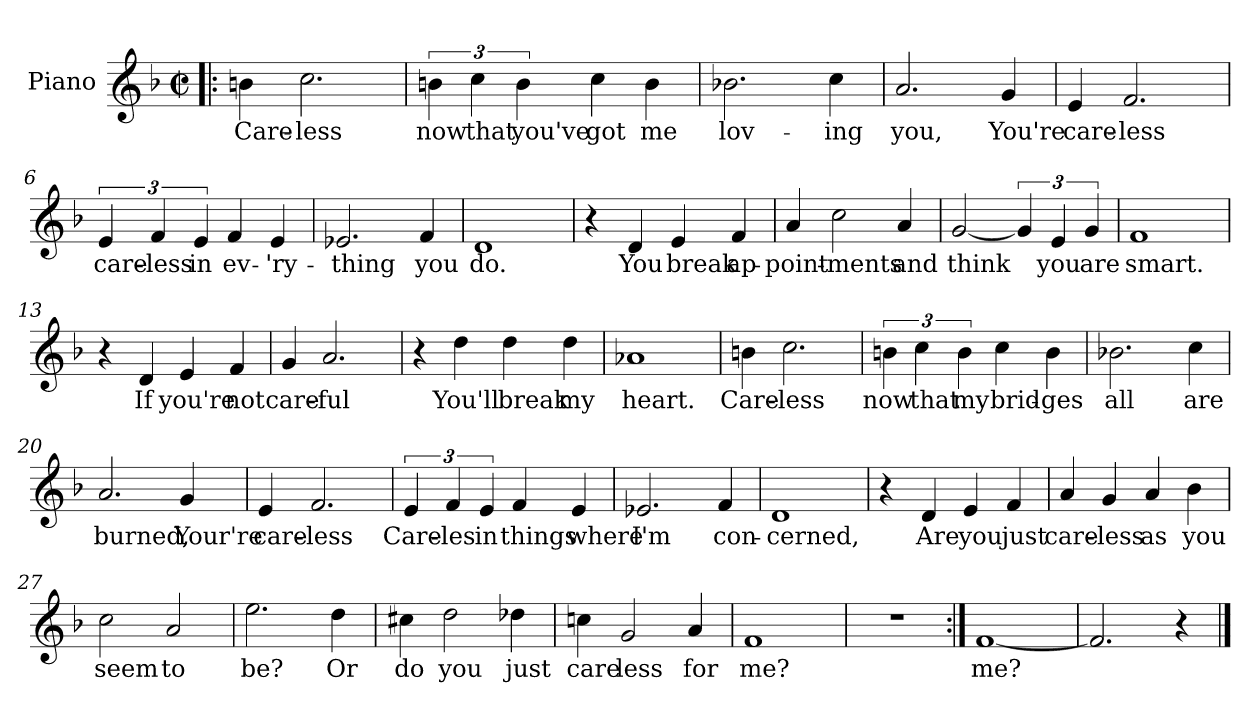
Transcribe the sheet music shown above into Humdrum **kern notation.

**kern	**text
*part1	*part1
*staff1	*staff1
*I"Piano	*
*I'Pno.	*
*clefG2	*
*k[b-]	*
*F:	*
*M2/2	*
*met(c|)	*
=1!|:	=1!|:
4bn\	Care-
2.cc\	-less
=2	=2
6bn\	now
6cc\	that
6b\	you've
4cc\	got
4b\	me
=3	=3
2.b-X\	lov-
4cc\	-ing
=4	=4
2.a/	you,
4g/	You're
=5	=5
4e/	care-
2.f/	-less
!!LO:LB:g=z
=6	=6
6e/	care-
6f/	-less
6e/	in
4f/	ev-
4e/	-'ry-
=7	=7
2.e-X/	-thing
4f/	you
=8	=8
1d	do.
=9	=9
4r	.
4d/	You
4e/	break
4f/	ap-
=10	=10
4a/	-point-
2cc\	-ments
4a/	and
!!LO:LB:g=z
=11	=11
[2g/	think
6g/]	.
6e/	you
6g/	are
=12	=12
1f	smart.
=13	=13
4r	.
4d/	If
4e/	you're
4f/	not
=14	=14
4g/	care-
2.a/	-ful
=15	=15
4r	.
4dd\	You'll
4dd\	break
4dd\	my
!!LO:LB:g=z
=16	=16
1a-X	heart.
=17	=17
4bn\	Care-
2.cc\	-less
=18	=18
6bn\	now
6cc\	that
6b\	my
4cc\	brid-
4b\	-ges
=19	=19
2.b-X\	all
4cc\	are
=20	=20
2.a/	burned,
4g/	Your're
!!LO:LB:g=z
=21	=21
4e/	care-
2.f/	-less
=22	=22
6e/	Care-
6f/	-les
6e/	in
4f/	things
4e/	where
=23	=23
2.e-X/	I'm
4f/	con-
=24	=24
1d	-cerned,
=25	=25
4r	.
4d/	Are
4e/	you
4f/	just
!!LO:LB:g=z
=26	=26
4a/	care-
4g/	-less
4a/	as
4b-\	you
=27	=27
2cc\	seem
2a/	to
=28	=28
2.ee\	be?
4dd\	Or
=29	=29
4cc#X\	do
2dd\	you
4dd-X\	just
=30	=30
4ccn\	care
2g/	less
4a/	for
!!LO:LB:g=z
=31	=31
1f	me?
=32	=32
1r	.
=33:|!	=33:|!
[1f	me?
=34	=34
2.f/]	.
4r	.
==	==
*-	*-
